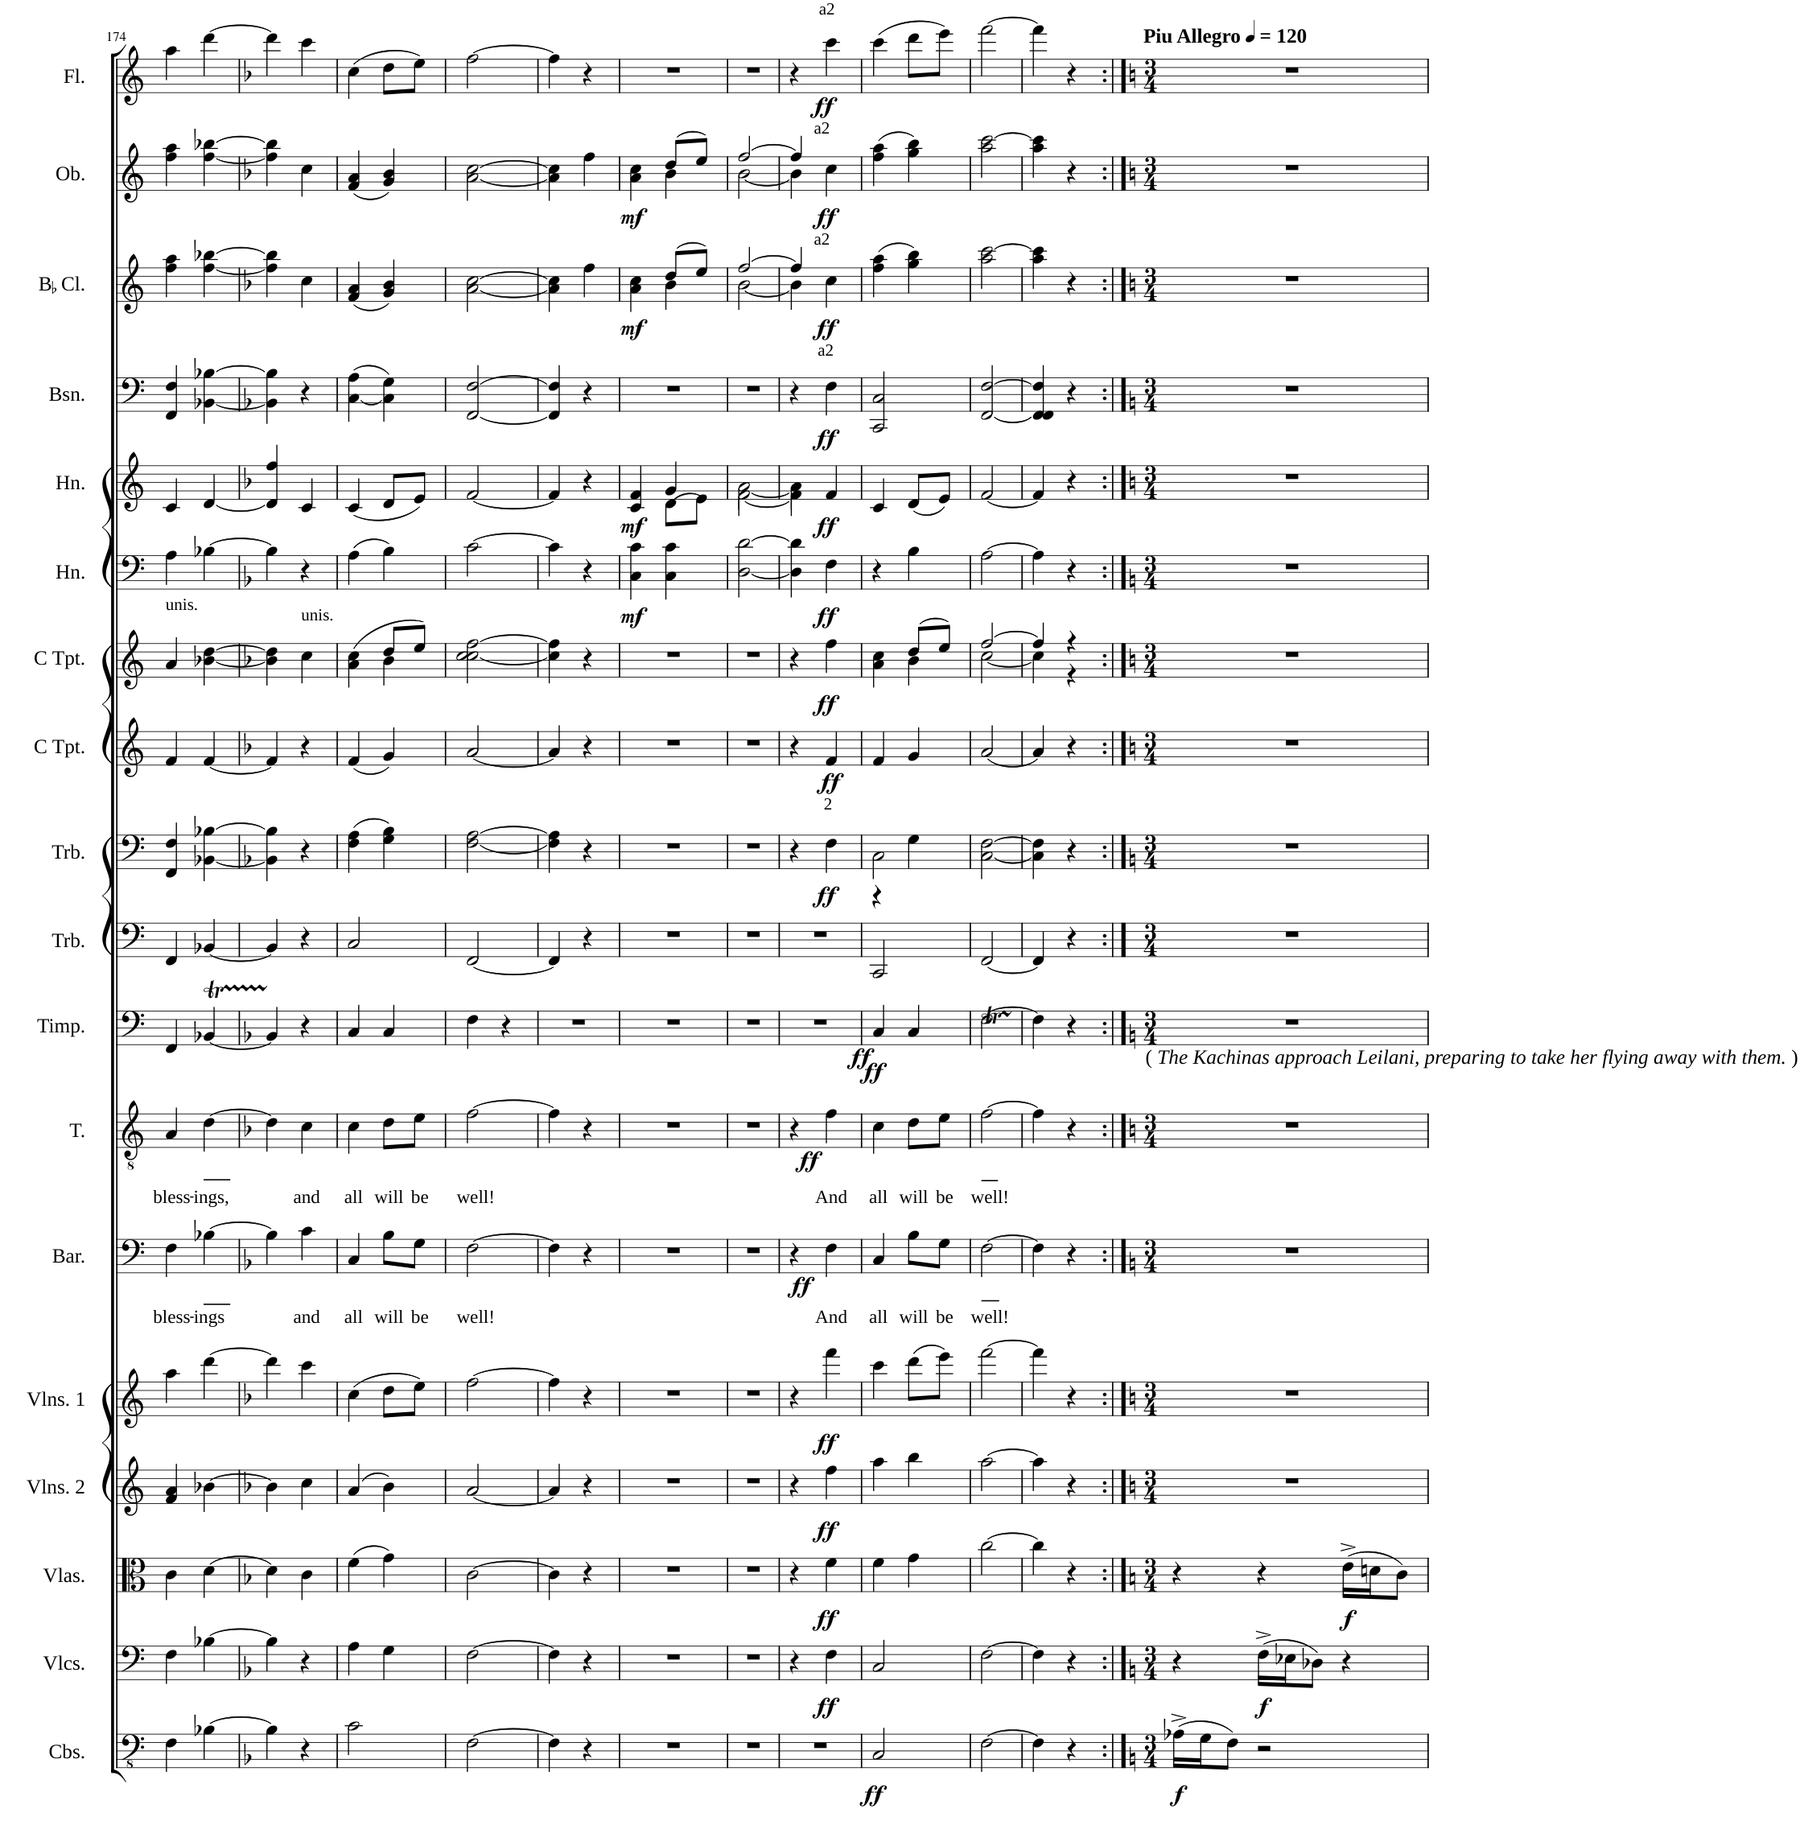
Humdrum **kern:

**kern	**dynam	**kern	**dynam	**kern	**dynam	**kern	**dynam	**kern	**dynam	**kern	**text	**dynam	**kern	**text	**dynam	**kern	**dynam	**kern	**kern	**dynam	**kern	**dynam	**kern	**dynam	**kern	**dynam	**kern	**dynam	**kern	**dynam	**kern	**dynam	**kern	**dynam	**kern	**dynam
*part18	*part18	*part17	*part17	*part16	*part16	*part15	*part15	*part14	*part14	*part13	*part13	*part13	*part12	*part12	*part12	*part11	*part11	*part10	*part9	*part9	*part8	*part8	*part7	*part7	*part6	*part6	*part5	*part5	*part4	*part4	*part3	*part3	*part2	*part2	*part1	*part1
*staff18	*staff18	*staff17	*staff17	*staff16	*staff16	*staff15	*staff15	*staff14	*staff14	*staff13	*staff13	*staff13	*staff12	*staff12	*staff12	*staff11	*staff11	*staff10	*staff9	*staff9	*staff8	*staff8	*staff7	*staff7	*staff6	*staff6	*staff5	*staff5	*staff4	*staff4	*staff3	*staff3	*staff2	*staff2	*staff1	*staff1
*I"Contrabasses	*	*I"Violoncellos	*	*I"Violas	*	*I"Violins 2	*	*I"Violins 1	*	*I"Baritone	*	*	*I"Tenor	*	*	*I"Timpani	*	*I"Trombone	*I"Trombone	*	*I"C Trumpet	*	*I"C Trumpet	*	*I"Horn	*	*I"Horn	*	*I"Bassoon	*	*I"BaccidentalFlat Clarinet	*	*I"Oboe	*	*I"Flute	*
*I'Cbs.	*	*I'Vlcs.	*	*I'Vlas.	*	*I'Vlns. 2	*	*I'Vlns. 1	*	*I'Bar.	*	*	*I'T.	*	*	*I'Timp.	*	*I'Trb.	*I'Trb.	*	*I'C Tpt.	*	*I'C Tpt.	*	*I'Hn.	*	*I'Hn.	*	*I'Bsn.	*	*I'BaccidentalFlat Cl.	*	*I'Ob.	*	*I'Fl.	*
!!LO:PB:g=z
*clefFv4	*	*clefF4	*	*clefC3	*	*clefG2	*	*clefG2	*	*clefF4	*	*	*clefGv2	*	*	*clefF4	*	*clefF4	*clefF4	*	*clefG2	*	*clefG2	*	*clefF4	*	*clefG2	*	*clefF4	*	*clefG2	*	*clefG2	*	*clefG2	*
*	*	*	*	*	*	*	*	*	*	*	*	*	*	*	*	*	*	*	*	*	*	*	*	*	*ITrd4c7	*	*ITrd4c7	*	*	*	*ITrd1c2	*	*	*	*	*
*k[]	*	*k[]	*	*k[]	*	*k[]	*	*k[]	*	*k[]	*	*	*k[]	*	*	*k[]	*	*k[]	*k[]	*	*k[]	*	*k[]	*	*k[]	*	*k[]	*	*k[]	*	*k[]	*	*k[]	*	*k[]	*
*M2/4	*	*M2/4	*	*M2/4	*	*M2/4	*	*M2/4	*	*M2/4	*	*	*M2/4	*	*	*M2/4	*	*M2/4	*M2/4	*	*M2/4	*	*M2/4	*	*M2/4	*	*M2/4	*	*M2/4	*	*M2/4	*	*M2/4	*	*M2/4	*
=174	=174	=174	=174	=174	=174	=174	=174	=174	=174	=174	=174	=174	=174	=174	=174	=174	=174	=174	=174	=174	=174	=174	=174	=174	=174	=174	=174	=174	=174	=174	=174	=174	=174	=174	=174	=174
!	!	!	!	!	!	!	!	!	!	!	!	!	!	!	!	!	!	!	!	!	!	!	!LO:TX:a:t=unis.	!	!	!	!	!	!	!	!	!	!	!	!	!
!	!	!	!	!	!	!	!	!	!	!	!LO:LY:b	!	!	!LO:LY:b	!	!	!	!	!	!	!	!	!	!	!	!	!	!	!	!	!	!	!	!	!	!
4FF\	.	4F\	.	4c\	.	4f/ 4a/	.	4aa\	.	4F\	bless-	.	4A/	bless-	.	4FF/	.	4FF/	4FF/ 4F/	.	4f/	.	4a/	.	4A\	.	4c/	.	4FF/ 4F/	.	4ff\ 4aa\	.	4ff\ 4aa\	.	4aa\	.
!	!	!	!	!	!	!	!	!	!	!	!LO:LY:b	!	!	!LO:LY:b	!	!	!	!	!	!	!	!	!	!	!	!	!	!	!	!	!	!	!	!	!	!
[4BB-X\	.	[4B-X\	.	[4d\	.	[4b-X\	.	[4ddd\	.	[4B-X\	-ings	.	[4d\	-ings,	.	[4BB-XT/	.	[4BB-X/	[4BB-X\ [4B-X\	.	[4f/	.	[4b-X\ [4dd\	.	[4B-X\	.	[4d/	.	[4BB-X\ [4B-X\	.	[4ff\ [4bb-X\	.	[4ff\ [4bb-X\	.	[4ddd\	.
=175	=175	=175	=175	=175	=175	=175	=175	=175	=175	=175	=175	=175	=175	=175	=175	=175	=175	=175	=175	=175	=175	=175	=175	=175	=175	=175	=175	=175	=175	=175	=175	=175	=175	=175	=175	=175
*k[b-]	*	*k[b-]	*	*k[b-]	*	*k[b-]	*	*k[b-]	*	*k[b-]	*	*	*k[b-]	*	*	*k[b-]	*	*	*k[b-]	*	*k[b-]	*	*k[b-]	*	*k[b-]	*	*k[b-]	*	*k[b-]	*	*k[b-]	*	*k[b-]	*	*k[b-]	*
4BB-\]	.	4B-\]	.	4d\]	.	4b-\]	.	4ddd\]	.	4B-\]	.	.	4d\]	.	.	4BB-/]	.	4BB-/]	4BB-\] 4B-\]	.	4f/]	.	4b-\] 4dd\]	.	4B-\]	.	4d/] 4ff/	.	4BB-\] 4B-\]	.	4ff\] 4bb-\]	.	4ff\] 4bb-\]	.	4ddd\]	.
!	!	!	!	!	!	!	!	!	!	!	!	!	!	!	!	!	!	!	!	!	!	!	!LO:TX:a:t=unis.	!	!	!	!	!	!	!	!	!	!	!	!	!
!	!	!	!	!	!	!	!	!	!	!	!LO:LY:b	!	!	!LO:LY:b	!	!	!	!	!	!	!	!	!	!	!	!	!	!	!	!	!	!	!	!	!	!
4r	.	4r	.	4c\	.	4cc\	.	4ccc\	.	4c\	and	.	4c\	and	.	4r	.	4r	4r	.	4r	.	4cc\	.	4r	.	4c/	.	4r	.	4cc\	.	4cc\	.	4ccc\	.
=176	=176	=176	=176	=176	=176	=176	=176	=176	=176	=176	=176	=176	=176	=176	=176	=176	=176	=176	=176	=176	=176	=176	=176	=176	=176	=176	=176	=176	=176	=176	=176	=176	=176	=176	=176	=176
!	!	!	!	!	!	!	!	!	!	!	!LO:LY:b	!	!	!LO:LY:b	!	!	!	!	!	!	!	!	!	!	!	!	!	!	!	!	!	!	!	!	!	!
*	*	*	*	*	*	*	*	*	*	*	*	*	*	*	*	*	*	*	*	*	*	*	*^	*	*	*	*	*	*	*	*	*	*	*	*	*
2C\	.	4A\	.	(4f\	.	(4a/	.	(4cc\	.	4C/	all	.	4c\	all	.	4C/	.	2C/	(4F\ 4A\	.	(4f/	.	(4a\ 4cc\	4ryy	.	(4A\	.	(4c/	.	([4C\ 4A\	.	(4f/ 4a/	.	(4f/ 4a/	.	(4cc\	.
!	!	!	!	!	!	!	!	!	!	!	!LO:LY:b	!	!	!LO:LY:b	!	!	!	!	!	!	!	!	!	!	!	!	!	!	!	!	!	!	!	!	!	!	!
.	.	4G\	.	4g\)	.	4b-\)	.	8dd\L	.	8B-\L	will	.	8d\L	will	.	4C/	.	.	4G\ 4B-\)	.	4g/)	.	8dd/L	4b-\	.	4B-\)	.	8d/L	.	4C\] 4G\)	.	4g/ 4b-/)	.	4g/ 4b-/)	.	8dd\L	.
!	!	!	!	!	!	!	!	!	!	!	!LO:LY:b	!	!	!LO:LY:b	!	!	!	!	!	!	!	!	!	!	!	!	!	!	!	!	!	!	!	!	!	!	!
.	.	.	.	.	.	.	.	8ee\J)	.	8G\J	be	.	8e\J	be	.	.	.	.	.	.	.	.	8ee/J)	.	.	.	.	8e/J)	.	.	.	.	.	.	.	8ee\J)	.
*	*	*	*	*	*	*	*	*	*	*	*	*	*	*	*	*	*	*	*	*	*	*	*v	*v	*	*	*	*	*	*	*	*	*	*	*	*	*
=177	=177	=177	=177	=177	=177	=177	=177	=177	=177	=177	=177	=177	=177	=177	=177	=177	=177	=177	=177	=177	=177	=177	=177	=177	=177	=177	=177	=177	=177	=177	=177	=177	=177	=177	=177	=177
!	!	!	!	!	!	!	!	!	!	!	!LO:LY:b	!	!	!LO:LY:b	!	!	!	!	!	!	!	!	!	!	!	!	!	!	!	!	!	!	!	!	!	!
[2FF\	.	[2F\	.	[2c\	.	[2a/	.	[2ff\	.	[2F\	well!	.	[2f\	well!	.	4F\	.	[2FF/	[2F\ [2A\	.	[2a/	.	[2cc\ 2cc\ [2ff\	.	[2c\	.	[2f/	.	[2FF/ [2F/	.	[2a\ [2cc\	.	[2a\ [2cc\	.	[2ff\	.
.	.	.	.	.	.	.	.	.	.	.	.	.	.	.	.	4r	.	.	.	.	.	.	.	.	.	.	.	.	.	.	.	.	.	.	.	.
=178	=178	=178	=178	=178	=178	=178	=178	=178	=178	=178	=178	=178	=178	=178	=178	=178	=178	=178	=178	=178	=178	=178	=178	=178	=178	=178	=178	=178	=178	=178	=178	=178	=178	=178	=178	=178
4FF\]	.	4F\]	.	4c\]	.	4a/]	.	4ff\]	.	4F\]	.	.	4f\]	.	.	2r	.	4FF/]	4F\] 4A\]	.	4a/]	.	4cc\] 4ff\]	.	4c\]	.	4f/]	.	4FF/] 4F/]	.	4a\] 4cc\]	.	4a\] 4cc\]	.	4ff\]	.
4r	.	4r	.	4r	.	4r	.	4r	.	4r	.	.	4r	.	.	.	.	4r	4r	.	4r	.	4r	.	4r	.	4r	.	4r	.	4ff\	.	4ff\	.	4r	.
=179	=179	=179	=179	=179	=179	=179	=179	=179	=179	=179	=179	=179	=179	=179	=179	=179	=179	=179	=179	=179	=179	=179	=179	=179	=179	=179	=179	=179	=179	=179	=179	=179	=179	=179	=179	=179
*	*	*	*	*	*	*	*	*	*	*	*	*	*	*	*	*	*	*	*	*	*	*	*	*	*	*	*^	*	*	*	*^	*	*^	*	*	*
!	!	!	!	!	!	!	!	!	!	!	!	!	!	!	!	!	!	!	!	!	!	!	!	!	!	!LO:DY:b	!	!	!LO:DY:b	!	!	!	!	!LO:DY:b	!	!	!LO:DY:b	!	!
2r	.	2r	.	2r	.	2r	.	2r	.	2r	.	.	2r	.	.	2r	.	2r	2r	.	2r	.	2r	.	4C\ 4c\	mf	4c/ 4f/	4ryy	mf	2r	.	4a\ 4cc\	4ryy	mf	4a\ 4cc\	4ryy	mf	2r	.
.	.	.	.	.	.	.	.	.	.	.	.	.	.	.	.	.	.	.	.	.	.	.	.	.	4C\ 4c\	.	(8d\L	4g/	.	.	.	(8dd/L	4b-\	.	(8dd/L	4b-\	.	.	.
.	.	.	.	.	.	.	.	.	.	.	.	.	.	.	.	.	.	.	.	.	.	.	.	.	.	.	8e\J)	.	.	.	.	8ee/J)	.	.	8ee/J)	.	.	.	.
=180	=180	=180	=180	=180	=180	=180	=180	=180	=180	=180	=180	=180	=180	=180	=180	=180	=180	=180	=180	=180	=180	=180	=180	=180	=180	=180	=180	=180	=180	=180	=180	=180	=180	=180	=180	=180	=180	=180	=180
2r	.	2r	.	2r	.	2r	.	2r	.	2r	.	.	2r	.	.	2r	.	2r	2r	.	2r	.	2r	.	[2D\ [2d\	.	[2f\	[2a\	.	2r	.	[2ff/	[2b-\	.	[2ff/	[2b-\	.	2r	.
=181	=181	=181	=181	=181	=181	=181	=181	=181	=181	=181	=181	=181	=181	=181	=181	=181	=181	=181	=181	=181	=181	=181	=181	=181	=181	=181	=181	=181	=181	=181	=181	=181	=181	=181	=181	=181	=181	=181	=181
!	!	!	!	!	!	!	!	!	!	!	!	!	!	!	!LO:DY:b	!	!	!	!	!	!	!	!	!	!	!	!	!	!	!	!	!	!	!	!	!	!	!	!
2r	.	4r	.	4r	.	4r	.	4r	.	4r	.	.	4r	.	ff	2r	.	2r	4r	.	4r	.	4r	.	4D\] 4d\]	.	4f\]	4a\]	.	4r	.	4ff/]	4b-\]	.	4ff/]	4b-\]	.	4r	.
!	!	!	!	!	!	!	!	!	!	!	!	!	!	!	!	!	!	!	!	!	!	!	!	!	!	!	!	!	!	!	!	!	!	!	!	!	!	!LO:TX:a:t=a2	!
!	!	!	!	!	!	!	!	!	!	!	!	!	!	!	!	!	!	!	!	!	!	!	!	!	!	!	!	!	!	!	!	!	!	!	!LO:TX:a:t=a2	!	!	!	!
!	!	!	!	!	!	!	!	!	!	!	!	!	!	!	!	!	!	!	!	!	!	!	!	!	!	!	!	!	!	!	!	!LO:TX:a:t=a2	!	!	!	!	!	!	!
!	!	!	!	!	!	!	!	!	!	!	!	!	!	!	!	!	!	!	!	!	!	!	!	!	!	!	!	!	!	!LO:TX:a:t=a2	!	!	!	!	!	!	!	!	!
!	!	!	!	!	!	!	!	!	!	!	!	!	!	!	!	!	!	!	!LO:TX:a:t=2	!	!	!	!	!	!	!	!	!	!	!	!	!	!	!	!	!	!	!	!
!	!	!	!LO:DY:b	!	!LO:DY:b	!	!LO:DY:b	!	!LO:DY:b	!	!LO:LY:b	!LO:DY:b	!	!LO:LY:b	!	!	!	!	!	!LO:DY:b	!	!LO:DY:b	!	!LO:DY:b	!	!LO:DY:b	!	!	!LO:DY:b	!	!LO:DY:b	!	!	!LO:DY:b	!	!	!LO:DY:b	!	!LO:DY:b
.	.	4F\	ff	4f\	ff	4ff\	ff	4fff\	ff	4F\	And	ff	4f\	And	.	.	.	.	4F\	ff	4f/	ff	4ff\	ff	4F\	ff	4f/	4ryy	ff	4F\	ff	4cc\	4ryy	ff	4cc\	4ryy	ff	4ccc\	ff
=182	=182	=182	=182	=182	=182	=182	=182	=182	=182	=182	=182	=182	=182	=182	=182	=182	=182	=182	=182	=182	=182	=182	=182	=182	=182	=182	=182	=182	=182	=182	=182	=182	=182	=182	=182	=182	=182	=182	=182
!	!LO:DY:b	!	!	!	!	!	!	!	!	!	!LO:LY:b	!	!	!LO:LY:b	!	!	!LO:DY:b	!	!	!	!	!	!	!	!	!	!	!	!	!	!	!	!	!	!	!	!	!	!
*	*	*	*	*	*	*	*	*	*	*	*	*	*	*	*	*	*	*	*^	*	*	*	*^	*	*	*	*	*	*	*	*	*	*	*	*	*	*	*	*
!	!	!	!	!	!	!	!	!	!	!	!	!	!	!	!	!	!LO:DY:n=1:b	!	!	!	!	!	!	!	!	!	!	!	!	!	!	!	!	!	!	!	!	!	!	!	!
*	*	*	*	*	*	*	*	*	*	*	*	*	*	*	*	*	*	*	*	*	*	*	*	*	*	*	*	*	*	*	*	*	*	*v	*v	*	*	*	*	*	*
*	*	*	*	*	*	*	*	*	*	*	*	*	*	*	*	*	*	*	*	*	*	*	*	*	*	*	*	*	*v	*v	*	*	*	*	*	*v	*v	*	*	*
2CC/	ff	2C/	.	4f\	.	4aa\	.	4ccc\	.	4C/	all	.	4c\	all	.	4C/	ff ff	2CC/	2C\	4r	.	4f/	.	4a\ 4cc\	4ryy	.	4r	.	4c/	.	2CC/ 2C/	.	(4ff\ 4aa\	.	(4ff\ 4aa\	.	(4ccc\	.
!	!	!	!	!	!	!	!	!	!	!	!LO:LY:b	!	!	!LO:LY:b	!	!	!	!	!	!	!	!	!	!	!	!	!	!	!	!	!	!	!	!	!	!	!	!
.	.	.	.	4g\	.	4bb-\	.	(8ddd\L	.	8B-\L	will	.	8d\L	will	.	4C/	.	.	.	4G\	.	4g/	.	(8dd/L	4b-\	.	4B-\	.	(8d/L	.	.	.	4gg\ 4bb-\)	.	4gg\ 4bb-\)	.	8ddd\L	.
!	!	!	!	!	!	!	!	!	!	!	!LO:LY:b	!	!	!LO:LY:b	!	!	!	!	!	!	!	!	!	!	!	!	!	!	!	!	!	!	!	!	!	!	!	!
.	.	.	.	.	.	.	.	8eee\J)	.	8G\J	be	.	8e\J	be	.	.	.	.	.	.	.	.	.	8ee/J)	.	.	.	.	8e/J)	.	.	.	.	.	.	.	8eee\J)	.
*	*	*	*	*	*	*	*	*	*	*	*	*	*	*	*	*	*	*	*v	*v	*	*	*	*	*	*	*	*	*	*	*	*	*	*	*	*	*	*
=183	=183	=183	=183	=183	=183	=183	=183	=183	=183	=183	=183	=183	=183	=183	=183	=183	=183	=183	=183	=183	=183	=183	=183	=183	=183	=183	=183	=183	=183	=183	=183	=183	=183	=183	=183	=183	=183
!	!	!	!	!	!	!	!	!	!	!	!LO:LY:b	!	!	!LO:LY:b	!	!	!	!	!	!	!	!	!	!	!	!	!	!	!	!	!	!	!	!	!	!	!
[2FF\	.	[2F\	.	[2cc\	.	[2aa\	.	[2fff\	.	[2F\	well!	.	[2f\	well!	.	[2FT\	.	[2FF/	[2C\ [2F\	.	[2a/	.	[2ff/	[2cc\	.	[2A\	.	[2f/	.	[2FF/ [2F/	.	2aa\ [2ccc\	.	2aa\ [2ccc\	.	[2fff\	.
=184	=184	=184	=184	=184	=184	=184	=184	=184	=184	=184	=184	=184	=184	=184	=184	=184	=184	=184	=184	=184	=184	=184	=184	=184	=184	=184	=184	=184	=184	=184	=184	=184	=184	=184	=184	=184	=184
4FF\]	.	4F\]	.	4cc\]	.	4aa\]	.	4fff\]	.	4F\]	.	.	4f\]	.	.	4F\]	.	4FF/]	4C\] 4F\]	.	4a/]	.	4ff/]	4cc\]	.	4A\]	.	4f/]	.	4FF/] 4FF/ 4F/]	.	4aa\ 4ccc\]	.	4aa\ 4ccc\]	.	4fff\]	.
4r	.	4r	.	4r	.	4r	.	4r	.	4r	.	.	4r	.	.	4r	.	4r	4r	.	4r	.	4r	4r	.	4r	.	4r	.	4r	.	4r	.	4r	.	4r	.
*	*	*	*	*	*	*	*	*	*	*	*	*	*	*	*	*	*	*	*	*	*	*	*v	*v	*	*	*	*	*	*	*	*	*	*	*	*	*
=185:|!	=185:|!	=185:|!	=185:|!	=185:|!	=185:|!	=185:|!	=185:|!	=185:|!	=185:|!	=185:|!	=185:|!	=185:|!	=185:|!	=185:|!	=185:|!	=185:|!	=185:|!	=185:|!	=185:|!	=185:|!	=185:|!	=185:|!	=185:|!	=185:|!	=185:|!	=185:|!	=185:|!	=185:|!	=185:|!	=185:|!	=185:|!	=185:|!	=185:|!	=185:|!	=185:|!	=185:|!
*k[]	*	*k[]	*	*k[]	*	*k[]	*	*k[]	*	*k[]	*	*	*k[]	*	*	*k[]	*	*	*k[]	*	*k[]	*	*k[]	*	*k[]	*	*k[]	*	*k[]	*	*k[]	*	*k[]	*	*k[]	*
*M3/4	*	*M3/4	*	*M3/4	*	*M3/4	*	*M3/4	*	*M3/4	*	*	*M3/4	*	*	*M3/4	*	*M3/4	*M3/4	*	*M3/4	*	*M3/4	*	*M3/4	*	*M3/4	*	*M3/4	*	*M3/4	*	*M3/4	*	*M3/4	*
*	*	*	*	*	*	*	*	*	*	*	*	*	*	*	*	*	*	*	*	*	*	*	*	*	*	*	*	*	*	*	*	*	*	*	*MM120	*
*	*	*	*	*	*	*	*	*	*	*	*	*	*	*	*	*	*	*	*	*	*	*	*^	*	*	*	*	*	*	*	*	*	*	*	*	*
!	!	!	!	!	!	!	!	!	!	!	!	!	!	!	!	!	!	!	!	!	!	!	!	!	!	!	!	!	!	!	!	!	!	!	!	!LO:TX:a:B:t=Piu Allegro	!
!	!	!	!	!	!	!	!	!	!	!	!	!	!LO:TX:a:t=(	!	!	!	!	!	!	!	!	!	!	!	!	!	!	!	!	!	!	!	!	!	!	!	!
!	!	!	!	!	!	!	!	!	!	!	!	!	!LO:TX:a:i:t=The Kachinas approach Leilani, preparing to take her flying away with them.	!	!	!	!	!	!	!	!	!	!	!	!	!	!	!	!	!	!	!	!	!	!	!	!
!	!	!	!	!	!	!	!	!	!	!	!	!	!LO:TX:a:t=)	!	!	!	!	!	!	!	!	!	!	!	!	!	!	!	!	!	!	!	!	!	!	!	!
!	!LO:DY:b	!	!	!	!	!	!	!	!	!	!	!	!	!	!	!	!	!	!	!	!	!	!	!	!	!	!	!	!	!	!	!	!	!	!	!	!
*	*	*	*	*	*	*	*	*	*	*	*	*	*	*	*	*	*	*	*	*	*	*	*v	*v	*	*	*	*	*	*	*	*	*	*	*	*	*
(16AA-X^\LL	f	4r	.	4r	.	2.r	.	2.r	.	2.r	.	.	2.r	.	.	2.r	.	2.r	2.r	.	2.r	.	2.r	.	2.r	.	2.r	.	2.r	.	2.r	.	2.r	.	2.r	.
16GG\J	.	.	.	.	.	.	.	.	.	.	.	.	.	.	.	.	.	.	.	.	.	.	.	.	.	.	.	.	.	.	.	.	.	.	.	.
8FF\J)	.	.	.	.	.	.	.	.	.	.	.	.	.	.	.	.	.	.	.	.	.	.	.	.	.	.	.	.	.	.	.	.	.	.	.	.
!	!	!	!LO:DY:b	!	!	!	!	!	!	!	!	!	!	!	!	!	!	!	!	!	!	!	!	!	!	!	!	!	!	!	!	!	!	!	!	!
2r	.	(16F^\LL	f	4r	.	.	.	.	.	.	.	.	.	.	.	.	.	.	.	.	.	.	.	.	.	.	.	.	.	.	.	.	.	.	.	.
.	.	16E-X\J	.	.	.	.	.	.	.	.	.	.	.	.	.	.	.	.	.	.	.	.	.	.	.	.	.	.	.	.	.	.	.	.	.	.
.	.	8D-X\J)	.	.	.	.	.	.	.	.	.	.	.	.	.	.	.	.	.	.	.	.	.	.	.	.	.	.	.	.	.	.	.	.	.	.
!	!	!	!	!	!LO:DY:b	!	!	!	!	!	!	!	!	!	!	!	!	!	!	!	!	!	!	!	!	!	!	!	!	!	!	!	!	!	!	!
.	.	4r	.	(16e^\LL	f	.	.	.	.	.	.	.	.	.	.	.	.	.	.	.	.	.	.	.	.	.	.	.	.	.	.	.	.	.	.	.
.	.	.	.	16dn\J	.	.	.	.	.	.	.	.	.	.	.	.	.	.	.	.	.	.	.	.	.	.	.	.	.	.	.	.	.	.	.	.
.	.	.	.	8c\J)	.	.	.	.	.	.	.	.	.	.	.	.	.	.	.	.	.	.	.	.	.	.	.	.	.	.	.	.	.	.	.	.
=	=	=	=	=	=	=	=	=	=	=	=	=	=	=	=	=	=	=	=	=	=	=	=	=	=	=	=	=	=	=	=	=	=	=	=	=
*-	*-	*-	*-	*-	*-	*-	*-	*-	*-	*-	*-	*-	*-	*-	*-	*-	*-	*-	*-	*-	*-	*-	*-	*-	*-	*-	*-	*-	*-	*-	*-	*-	*-	*-	*-	*-
